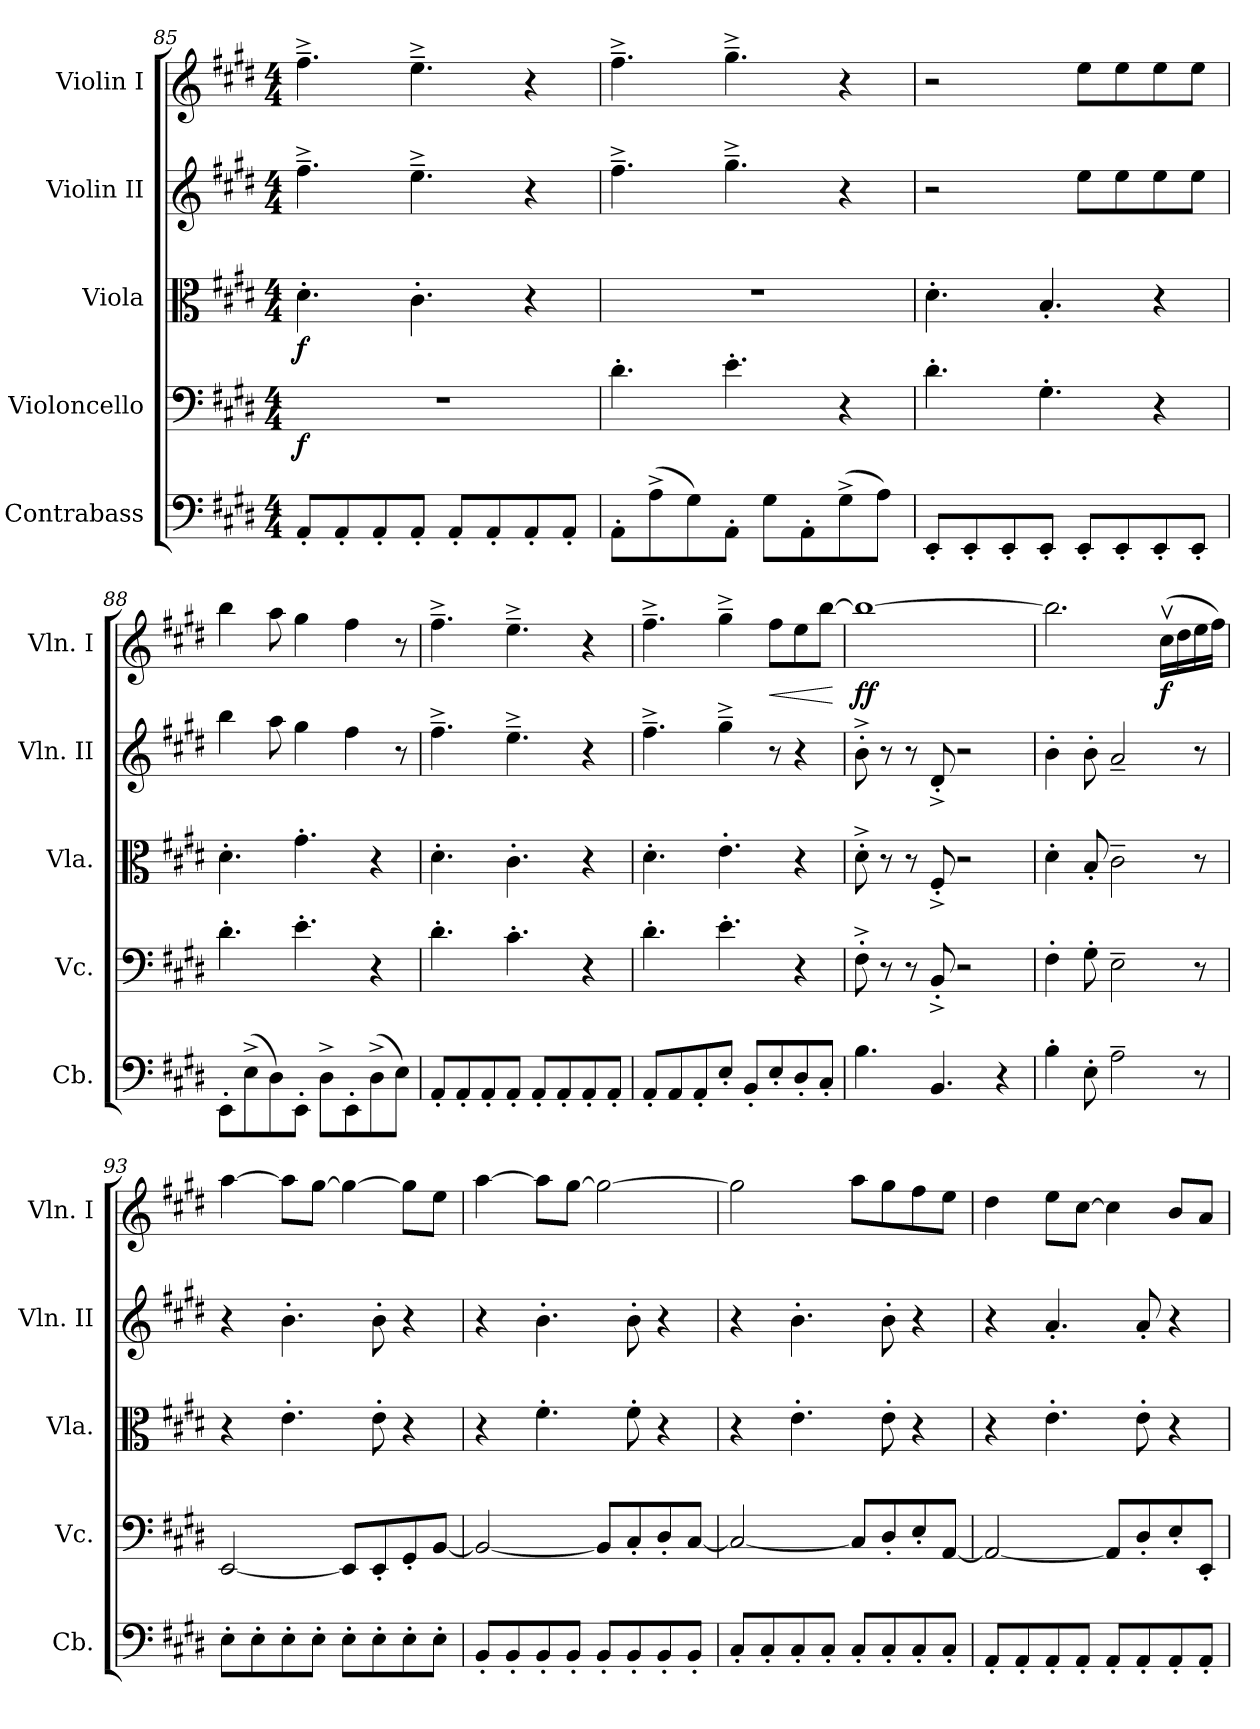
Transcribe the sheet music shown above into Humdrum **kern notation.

**kern	**kern	**dynam	**kern	**dynam	**kern	**kern	**dynam
*part5	*part4	*part4	*part3	*part3	*part2	*part1	*part1
*staff5	*staff4	*staff4	*staff3	*staff3	*staff2	*staff1	*staff1
*I"Contrabass	*I"Violoncello	*	*I"Viola	*	*I"Violin II	*I"Violin I	*
*I'Cb.	*I'Vc.	*	*I'Vla.	*	*I'Vln. II	*I'Vln. I	*
!!LO:PB:g=z
*clefF4	*clefF4	*	*clefC3	*	*clefG2	*clefG2	*
*ITrd7c12	*	*	*	*	*	*	*
*k[f#c#g#d#]	*k[f#c#g#d#]	*	*k[f#c#g#d#]	*	*k[f#c#g#d#]	*k[f#c#g#d#]	*
*M4/4	*M4/4	*	*M4/4	*	*M4/4	*M4/4	*
=85	=85	=85	=85	=85	=85	=85	=85
!	!	!LO:DY:b	!	!LO:DY:b	!	!	!
8AAA'/L	1r	f	4.d#'\	f	4.ff#~^\	4.ff#~^\	.
8AAA'/	.	.	.	.	.	.	.
8AAA'/	.	.	.	.	.	.	.
8AAA'/J	.	.	4.c#'\	.	4.ee~^\	4.ee~^\	.
8AAA'/L	.	.	.	.	.	.	.
8AAA'/	.	.	.	.	.	.	.
8AAA'/	.	.	4r	.	4r	4r	.
8AAA'/J	.	.	.	.	.	.	.
=86	=86	=86	=86	=86	=86	=86	=86
8AAA'\L	4.d#'\	.	1r	.	4.ff#~^\	4.ff#~^\	.
(>8AA^\	.	.	.	.	.	.	.
8GG#\)	.	.	.	.	.	.	.
8AAA'\J	4.e'\	.	.	.	4.gg#~^\	4.gg#~^\	.
8GG#\L	.	.	.	.	.	.	.
8AAA'\	.	.	.	.	.	.	.
(>8GG#^\	4r	.	.	.	4r	4r	.
8AA\J)	.	.	.	.	.	.	.
=87	=87	=87	=87	=87	=87	=87	=87
8EEE'/L	4.d#'\	.	4.d#'\	.	2r	2r	.
8EEE'/	.	.	.	.	.	.	.
8EEE'/	.	.	.	.	.	.	.
8EEE'/J	4.G#'\	.	4.B'/	.	.	.	.
8EEE'/L	.	.	.	.	8ee\L	8ee\L	.
8EEE'/	.	.	.	.	8ee\	8ee\	.
8EEE'/	4r	.	4r	.	8ee\	8ee\	.
8EEE'/J	.	.	.	.	8ee\J	8ee\J	.
=88	=88	=88	=88	=88	=88	=88	=88
8EEE'\L	4.d#'\	.	4.d#'\	.	4bb\	4bb\	.
(>8EE^\	.	.	.	.	.	.	.
8DD#\)	.	.	.	.	8aa\	8aa\	.
8EEE'\J	4.e'\	.	4.g#'\	.	4gg#\	4gg#\	.
8DD#^\L	.	.	.	.	.	.	.
8EEE'\	.	.	.	.	4ff#\	4ff#\	.
(>8DD#^\	4r	.	4r	.	.	.	.
8EE\J)	.	.	.	.	8r	8r	.
!!LO:LB:g=z
=89	=89	=89	=89	=89	=89	=89	=89
8AAA'/L	4.d#'\	.	4.d#'\	.	4.ff#~^\	4.ff#~^\	.
8AAA'/	.	.	.	.	.	.	.
8AAA'/	.	.	.	.	.	.	.
8AAA'/J	4.c#'\	.	4.c#'\	.	4.ee~^\	4.ee~^\	.
8AAA'/L	.	.	.	.	.	.	.
8AAA'/	.	.	.	.	.	.	.
8AAA'/	4r	.	4r	.	4r	4r	.
8AAA'/J	.	.	.	.	.	.	.
=90	=90	=90	=90	=90	=90	=90	=90
8AAA'/L	4.d#'\	.	4.d#'\	.	4.ff#~^\	4.ff#~^\	.
8AAA/	.	.	.	.	.	.	.
8AAA'/	.	.	.	.	.	.	.
8EE'/J	4.e'\	.	4.e'\	.	4gg#~^\	4gg#~^\	.
8BBB'/L	.	.	.	.	.	.	.
!	!	!	!	!	!	!	!LO:HP:b
8EE'/	.	.	.	.	8r	8ff#\L	<
8DD#'/	4r	.	4r	.	4r	8ee\	.
8CC#'/J	.	.	.	.	.	[8bb\J	.
.	.	.	.	.	.	.	[
=91	=91	=91	=91	=91	=91	=91	=91
!	!	!	!	!	!	!	!LO:DY:b
4.BB\	8F#'^\	.	8d#'^\	.	8b'^\	1bb_	ff
.	8r	.	8r	.	8r	.	.
.	8r	.	8r	.	8r	.	.
4.BBB/	8BB'^/	.	8F#'^/	.	8d#'^/	.	.
.	2r	.	2r	.	2r	.	.
4r	.	.	.	.	.	.	.
=92	=92	=92	=92	=92	=92	=92	=92
4BB'\	4F#'\	.	4d#'\	.	4b'\	2.bb\]	.
8EE'\	8G#'\	.	8B'/	.	8b'\	.	.
2AA~\	2E~\	.	2c#~\	.	2a~/	.	.
!	!	!	!	!	!	!	!LO:DY:b
.	.	.	.	.	.	(>16cc#v\LL	f
.	.	.	.	.	.	16dd#\	.
8r	8r	.	8r	.	8r	16ee\	.
.	.	.	.	.	.	16ff#\JJ)	.
=93	=93	=93	=93	=93	=93	=93	=93
8EE'\L	[2EE/	.	4r	.	4r	[4aa\	.
8EE'\	.	.	.	.	.	.	.
8EE'\	.	.	4.e'\	.	4.b'\	8aa\L]	.
8EE'\J	.	.	.	.	.	[8gg#\J	.
8EE'\L	8EE/L]	.	.	.	.	4gg#\_	.
8EE'\	8EE'/	.	8e'\	.	8b'\	.	.
8EE'\	8GG#'/	.	4r	.	4r	8gg#\L]	.
8EE'\J	[8BB/J	.	.	.	.	8ee\J	.
!!LO:PB:g=z
=94	=94	=94	=94	=94	=94	=94	=94
8BBB'/L	2BB/_	.	4r	.	4r	[4aa\	.
8BBB'/	.	.	.	.	.	.	.
8BBB'/	.	.	4.f#'\	.	4.b'\	8aa\L]	.
8BBB'/J	.	.	.	.	.	[8gg#\J	.
8BBB'/L	8BB/L]	.	.	.	.	2gg#\_	.
8BBB'/	8C#'/	.	8f#'\	.	8b'\	.	.
8BBB'/	8D#'/	.	4r	.	4r	.	.
8BBB'/J	[8C#/J	.	.	.	.	.	.
=95	=95	=95	=95	=95	=95	=95	=95
8CC#'/L	2C#/_	.	4r	.	4r	2gg#\]	.
8CC#'/	.	.	.	.	.	.	.
8CC#'/	.	.	4.e'\	.	4.b'\	.	.
8CC#'/J	.	.	.	.	.	.	.
8CC#'/L	8C#/L]	.	.	.	.	8aa\L	.
8CC#'/	8D#'/	.	8e'\	.	8b'\	8gg#\	.
8CC#'/	8E'/	.	4r	.	4r	8ff#\	.
8CC#'/J	[8AA/J	.	.	.	.	8ee\J	.
=96	=96	=96	=96	=96	=96	=96	=96
8AAA'/L	2AA/_	.	4r	.	4r	4dd#\	.
8AAA'/	.	.	.	.	.	.	.
8AAA'/	.	.	4.e'\	.	4.a'/	8ee\L	.
8AAA'/J	.	.	.	.	.	[8cc#\J	.
8AAA'/L	8AA/L]	.	.	.	.	4cc#\]	.
8AAA'/	8D#'/	.	8e'\	.	8a'/	.	.
8AAA'/	8E'/	.	4r	.	4r	8b/L	.
8AAA'/J	8EE'/J	.	.	.	.	8a/J	.
=	=	=	=	=	=	=	=
*-	*-	*-	*-	*-	*-	*-	*-
